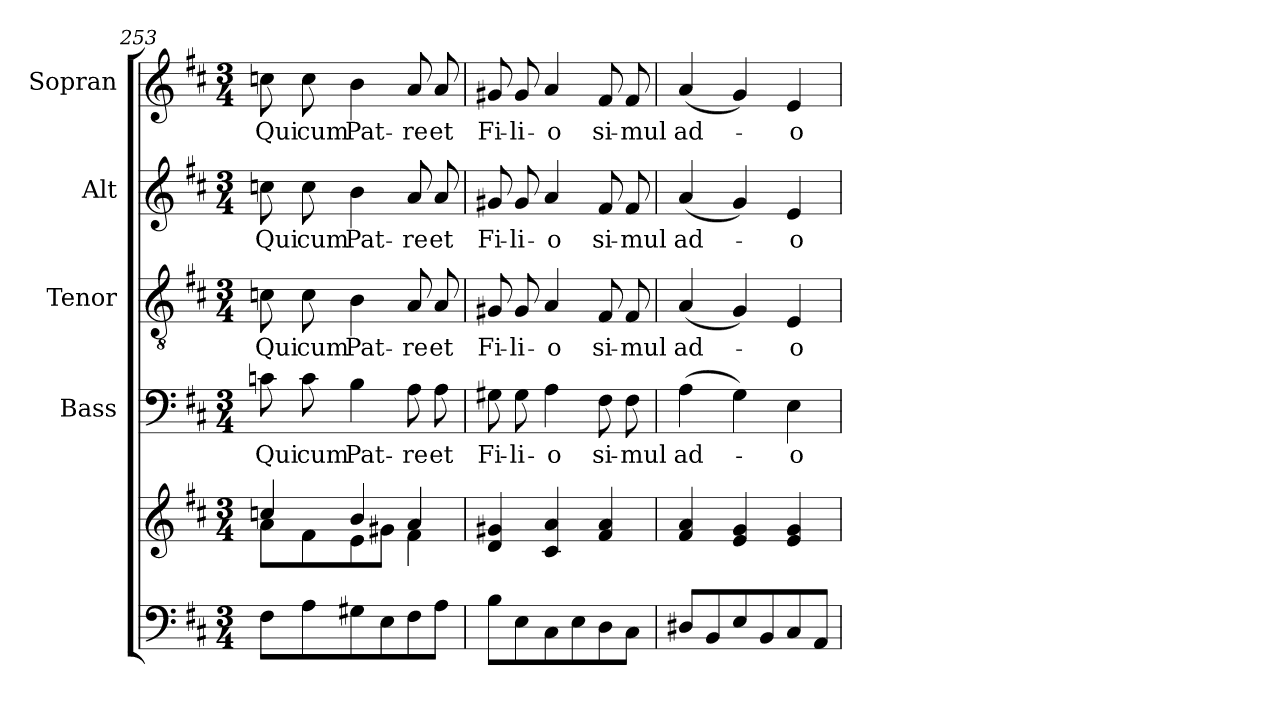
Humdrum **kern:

**kern	**kern	**kern	**text	**kern	**text	**kern	**text	**kern	**text
*part5	*part5	*part4	*part4	*part3	*part3	*part2	*part2	*part1	*part1
*staff6	*staff5	*staff4	*staff4	*staff3	*staff3	*staff2	*staff2	*staff1	*staff1
*	*	*I"Bass	*	*I"Tenor	*	*I"Alt	*	*I"Sopran	*
*	*	*I'B.	*	*I'T.	*	*I'A.	*	*I'S.	*
*clefF4	*clefG2	*clefF4	*	*clefGv2	*	*clefG2	*	*clefG2	*
*k[f#c#]	*k[f#c#]	*k[f#c#]	*	*k[f#c#]	*	*k[f#c#]	*	*k[f#c#]	*
*D:	*D:	*D:	*	*D:	*	*D:	*	*D:	*
*M3/4	*M3/4	*M3/4	*	*M3/4	*	*M3/4	*	*M3/4	*
=253	=253	=253	=253	=253	=253	=253	=253	=253	=253
*	*^	*	*	*	*	*	*	*	*
!	!	!	!	!LO:LY:b	!	!LO:LY:b	!	!LO:LY:b	!	!LO:LY:b
8F#\L	4ccn/	8a\L	8cn\	Qui	8cn\	Qui	8ccn\	Qui	8ccn\	Qui
!	!	!	!	!LO:LY:b	!	!LO:LY:b	!	!LO:LY:b	!	!LO:LY:b
8A\	.	8f#\	8c\	cum	8c\	cum	8cc\	cum	8cc\	cum
!	!	!	!	!LO:LY:b	!	!LO:LY:b	!	!LO:LY:b	!	!LO:LY:b
8G#X\	4b/	8e\	4B\	Pat-	4B\	Pat-	4b\	Pat-	4b\	Pat-
8E\	.	8g#X\J	.	.	.	.	.	.	.	.
!	!	!	!	!LO:LY:b	!	!LO:LY:b	!	!LO:LY:b	!	!LO:LY:b
8F#\	4a/	4f#\	8A\	-re	8A/	-re	8a/	-re	8a/	-re
!	!	!	!	!LO:LY:b	!	!LO:LY:b	!	!LO:LY:b	!	!LO:LY:b
8A\J	.	.	8A\	et	8A/	et	8a/	et	8a/	et
*	*v	*v	*	*	*	*	*	*	*	*
!!LO:PB:g=z
=254	=254	=254	=254	=254	=254	=254	=254	=254	=254
!	!	!	!LO:LY:b	!	!LO:LY:b	!	!LO:LY:b	!	!LO:LY:b
8B\L	4d/ 4g#X/	8G#X\	Fi-	8G#X/	Fi-	8g#X/	Fi-	8g#X/	Fi-
!	!	!	!LO:LY:b	!	!LO:LY:b	!	!LO:LY:b	!	!LO:LY:b
8E\	.	8G#\	-li-	8G#/	-li-	8g#/	-li-	8g#/	-li-
!	!	!	!LO:LY:b	!	!LO:LY:b	!	!LO:LY:b	!	!LO:LY:b
8C#\	4c#/ 4a/	4A\	-o	4A/	-o	4a/	-o	4a/	-o
8E\	.	.	.	.	.	.	.	.	.
!	!	!	!LO:LY:b	!	!LO:LY:b	!	!LO:LY:b	!	!LO:LY:b
8D\	4f#/ 4a/	8F#\	si-	8F#/	si-	8f#/	si-	8f#/	si-
!	!	!	!LO:LY:b	!	!LO:LY:b	!	!LO:LY:b	!	!LO:LY:b
8C#\J	.	8F#\	-mul	8F#/	-mul	8f#/	-mul	8f#/	-mul
=255	=255	=255	=255	=255	=255	=255	=255	=255	=255
!	!	!	!LO:LY:b	!	!LO:LY:b	!	!LO:LY:b	!	!LO:LY:b
8D#X/L	4f#/ 4a/	(>4A\	ad-	(<4A/	ad-	(<4a/	ad-	(<4a/	ad-
8BB/	.	.	.	.	.	.	.	.	.
8E/	4e/ 4g/	4G\)	.	4G/)	.	4g/)	.	4g/)	.
8BB/	.	.	.	.	.	.	.	.	.
!	!	!	!LO:LY:b	!	!LO:LY:b	!	!LO:LY:b	!	!LO:LY:b
8C#/	4e/ 4g/	4E\	-o-	4E/	-o-	4e/	-o-	4e/	-o-
8AA/J	.	.	.	.	.	.	.	.	.
=	=	=	=	=	=	=	=	=	=
*-	*-	*-	*-	*-	*-	*-	*-	*-	*-
